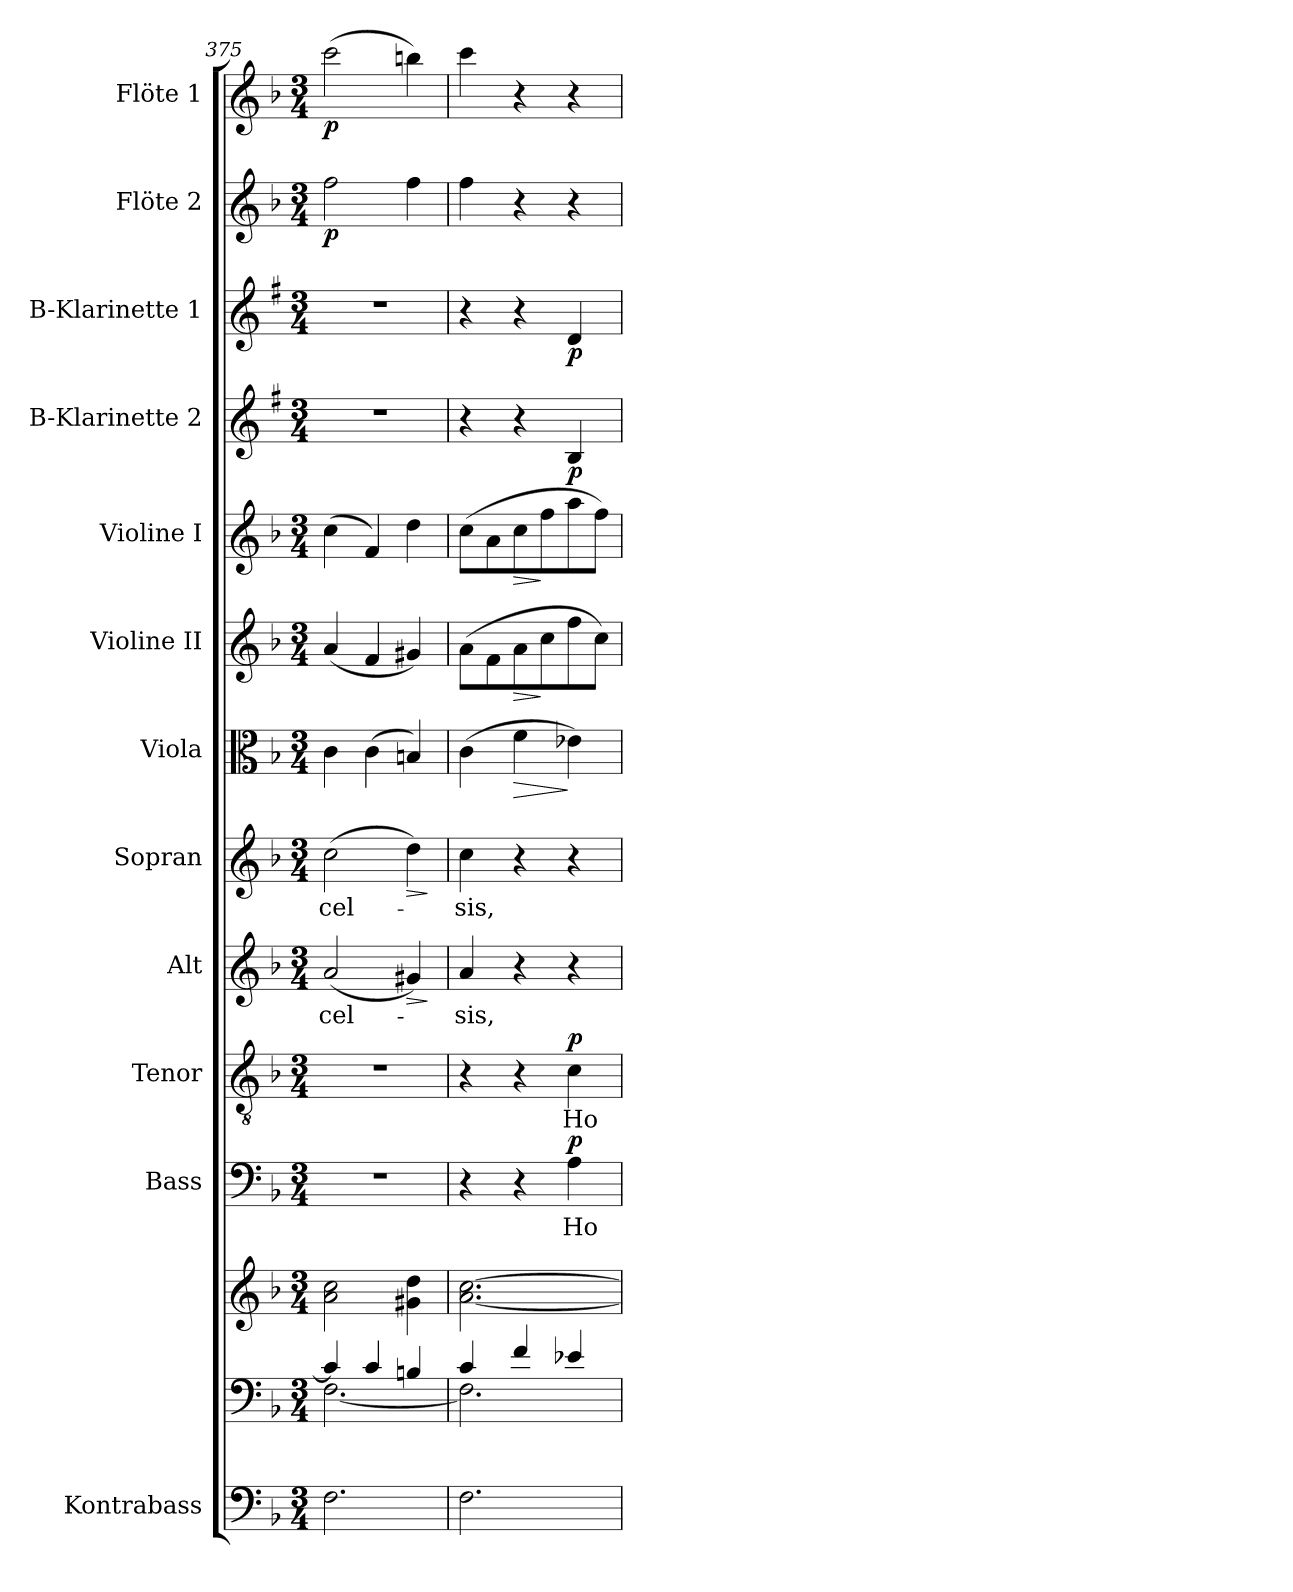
**kern	**kern	**kern	**kern	**text	**dynam	**kern	**text	**dynam	**kern	**text	**dynam	**kern	**text	**dynam	**kern	**dynam	**kern	**dynam	**kern	**dynam	**kern	**dynam	**kern	**dynam	**kern	**dynam	**kern	**dynam
*part13	*part12	*part12	*part11	*part11	*part11	*part10	*part10	*part10	*part9	*part9	*part9	*part8	*part8	*part8	*part7	*part7	*part6	*part6	*part5	*part5	*part4	*part4	*part3	*part3	*part2	*part2	*part1	*part1
*staff14	*staff13	*staff12	*staff11	*staff11	*staff11	*staff10	*staff10	*staff10	*staff9	*staff9	*staff9	*staff8	*staff8	*staff8	*staff7	*staff7	*staff6	*staff6	*staff5	*staff5	*staff4	*staff4	*staff3	*staff3	*staff2	*staff2	*staff1	*staff1
*I"Kontrabass	*	*	*I"Bass	*	*	*I"Tenor	*	*	*I"Alt	*	*	*I"Sopran	*	*	*I"Viola	*	*I"Violine II	*	*I"Violine I	*	*I"B-Klarinette 2	*	*I"B-Klarinette 1	*	*I"Flöte 2	*	*I"Flöte 1	*
*I'Kb.	*	*	*I'B.	*	*	*I'T.	*	*	*I'A.	*	*	*I'S.	*	*	*I'Vla.	*	*I'Vl. II	*	*I'Vl. I	*	*I'B Kl. 2	*	*I'B Kl. 1	*	*I'Fl. 2	*	*I'Fl. 1	*
*clefF4	*clefF4	*clefG2	*clefF4	*	*	*clefGv2	*	*	*clefG2	*	*	*clefG2	*	*	*clefC3	*	*clefG2	*	*clefG2	*	*clefG2	*	*clefG2	*	*clefG2	*	*clefG2	*
*ITrd7c12	*	*	*	*	*	*	*	*	*	*	*	*	*	*	*	*	*	*	*	*	*ITrd1c2	*	*ITrd1c2	*	*	*	*	*
*k[b-]	*k[b-]	*k[b-]	*k[b-]	*	*	*k[b-]	*	*	*k[b-]	*	*	*k[b-]	*	*	*k[b-]	*	*k[b-]	*	*k[b-]	*	*k[b-]	*	*k[b-]	*	*k[b-]	*	*k[b-]	*
*F:	*F:	*F:	*F:	*	*	*F:	*	*	*F:	*	*	*F:	*	*	*F:	*	*F:	*	*F:	*	*F:	*	*F:	*	*F:	*	*F:	*
*M3/4	*M3/4	*M3/4	*M3/4	*	*	*M3/4	*	*	*M3/4	*	*	*M3/4	*	*	*M3/4	*	*M3/4	*	*M3/4	*	*M3/4	*	*M3/4	*	*M3/4	*	*M3/4	*
=375	=375	=375	=375	=375	=375	=375	=375	=375	=375	=375	=375	=375	=375	=375	=375	=375	=375	=375	=375	=375	=375	=375	=375	=375	=375	=375	=375	=375
*	*^	*	*	*	*	*	*	*	*	*	*	*	*	*	*	*	*	*	*	*	*	*	*	*	*	*	*	*
!	!	!	!	!	!	!	!	!	!	!	!LO:LY:b	!	!	!LO:LY:b	!	!	!	!	!	!	!	!	!	!	!	!	!LO:DY:b	!	!LO:DY:b
2.FF\	4c/]	[<2.F\	2a\ 2cc\	2.r	.	.	2.r	.	.	(<2a/	-cel-	.	(>2cc\	-cel-	.	4c\	.	(<4a/	.	(>4cc\	.	2.r	.	2.r	.	2ff\	p	(>2ccc\	p
.	4c/	.	.	.	.	.	.	.	.	.	.	.	.	.	.	(>4c\	.	4f/	.	4f/)	.	.	.	.	.	.	.	.	.
!	!	!	!	!	!	!	!	!	!	!	!	!LO:HP:b	!	!	!LO:HP:b	!	!	!	!	!	!	!	!	!	!	!	!	!	!
.	4Bn/	.	4g#X\ 4dd\	.	.	.	.	.	.	4g#X/)	.	>	4dd\)	.	>	4Bn/)	.	4g#X/)	.	4dd\	.	.	.	.	.	4ff\	.	4bbn\)	.
*	*v	*v	*	*	*	*	*	*	*	*	*	*	*	*	*	*	*	*	*	*	*	*	*	*	*	*	*	*	*
.	.	.	.	.	.	.	.	.	.	.	]	.	.	]	.	.	.	.	.	.	.	.	.	.	.	.	.	.
=376	=376	=376	=376	=376	=376	=376	=376	=376	=376	=376	=376	=376	=376	=376	=376	=376	=376	=376	=376	=376	=376	=376	=376	=376	=376	=376	=376	=376
*	*^	*	*	*	*	*	*	*	*	*	*	*	*	*	*	*	*	*	*	*	*	*	*	*	*	*	*	*
!	!	!	!	!	!	!	!	!	!	!	!LO:LY:b	!	!	!LO:LY:b	!	!	!	!	!	!	!	!	!	!	!	!	!	!	!
2.FF\	4c/	2.F\]	[2.a\ [2.cc\	4r	.	.	4r	.	.	4a/	-sis,	.	4cc\	-sis,	.	(>4c\	.	(>8a\L	.	(>8cc\L	.	4r	.	4r	.	4ff\	.	4ccc\	.
.	.	.	.	.	.	.	.	.	.	.	.	.	.	.	.	.	.	8f\	.	8a\	.	.	.	.	.	.	.	.	.
!	!	!	!	!	!	!	!	!	!	!	!	!	!	!	!	!	!LO:HP:b	!	!LO:HP:b	!	!LO:HP:b	!	!	!	!	!	!	!	!
.	4f/	.	.	4r	.	.	4r	.	.	4r	.	.	4r	.	.	4f\	>	8a\	>	8cc\	>	4r	.	4r	.	4r	.	4r	.
.	.	.	.	.	.	.	.	.	.	.	.	.	.	.	.	.	.	8cc\	]	8ff\	]	.	.	.	.	.	.	.	.
!	!	!	!	!	!LO:LY:b	!LO:DY:a	!	!LO:LY:b	!LO:DY:a	!	!	!	!	!	!	!	!	!	!	!	!	!	!LO:DY:b	!	!LO:DY:b	!	!	!	!
.	4e-X/	.	.	4A\	Ho-	p	4c\	Ho-	p	4r	.	.	4r	.	.	4e-X\)	]	8ff\	.	8aa\	.	4A/	p	4c/	p	4r	.	4r	.
.	.	.	.	.	.	.	.	.	.	.	.	.	.	.	.	.	.	8cc\J)	.	8ff\J)	.	.	.	.	.	.	.	.	.
*	*v	*v	*	*	*	*	*	*	*	*	*	*	*	*	*	*	*	*	*	*	*	*	*	*	*	*	*	*	*
=	=	=	=	=	=	=	=	=	=	=	=	=	=	=	=	=	=	=	=	=	=	=	=	=	=	=	=	=
*-	*-	*-	*-	*-	*-	*-	*-	*-	*-	*-	*-	*-	*-	*-	*-	*-	*-	*-	*-	*-	*-	*-	*-	*-	*-	*-	*-	*-
